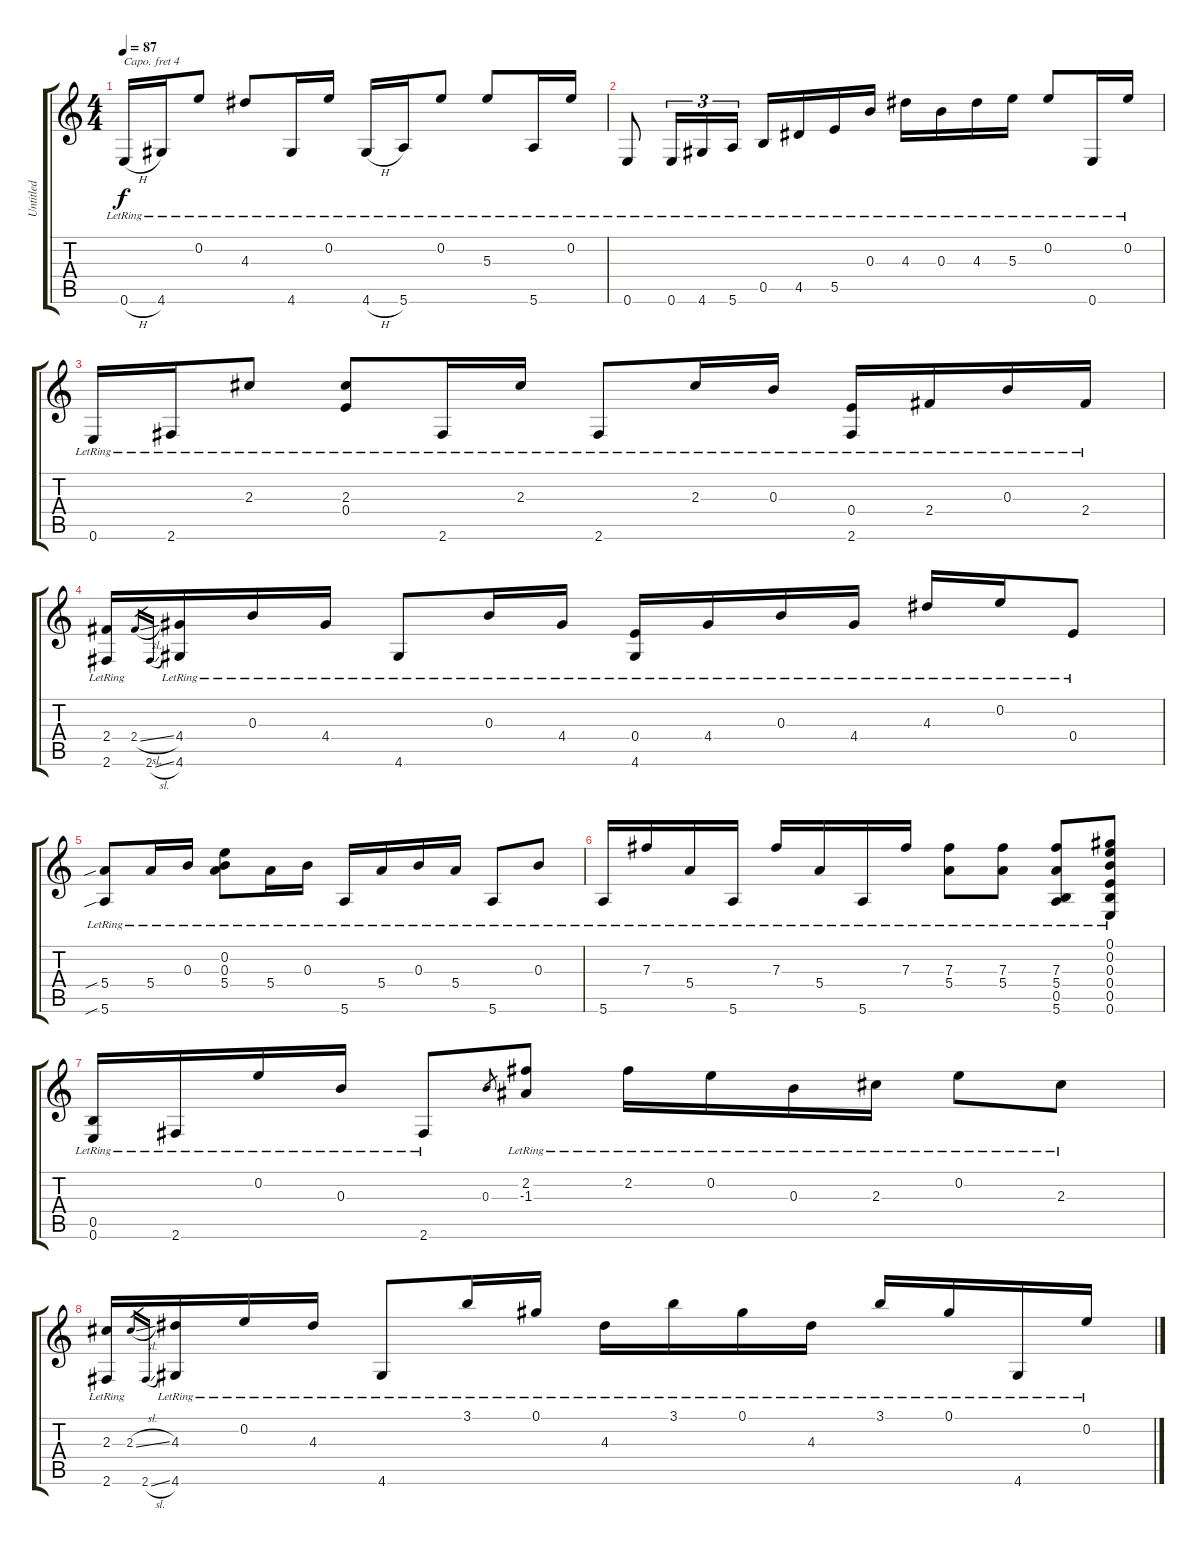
\track ("Untitled" "Untitled") {instrument acousticguitarsteel}
\staff {score tabs}
\capo 4
\tuning (E4 C4 G3 C3 G2 C2) {hide}
\ts (4 4)
\tempo 87
\clef g2
\ks c
0.6{h lr}.16{dy f} 4.6{lr}.16 0.2{lr}.8 4.3{lr}.8 4.6{lr}.16 0.2{lr}.16 4.6{h lr}.16 5.6{lr}.16 0.2{lr}.8 5.3{lr}.8 5.6{lr}.16 0.2{lr}.16 |
0.6{lr}.8 0.6{lr}.16{tu (3 2)} 4.6{lr}.16{tu (3 2)} 5.6{lr}.16{tu (3 2)} 0.5{lr}.16 4.5{lr}.16 5.5{lr}.16 0.3{lr}.16 4.3{lr}.16 0.3{lr}.16 4.3{lr}.16 5.3{lr}.16 0.2{lr}.8 0.6{lr}.16 0.2{lr}.16 |
0.6{lr}.16 2.6{lr}.16 2.3{lr}.8 (2.3{lr} 0.4{lr}).8 2.6{lr}.16 2.3{lr}.16 2.6{lr}.8 2.3{lr}.16 0.3{lr}.16 (0.4{lr} 2.6{lr}).16 2.4{lr}.16 0.3{lr}.16 2.4{lr}.16 |
(2.4{lr} 2.6{lr}).16 2.4{sl}.16{gr} 2.6{sl}.16{gr} (4.4{lr} 4.6{lr}).16 0.3{lr}.16 4.4{lr}.16 4.6{lr}.8 0.3{lr}.16 4.4{lr}.16 (0.4{lr} 4.6{lr}).16 4.4{lr}.16 0.3{lr}.16 4.4{lr}.16 4.3{lr}.16 0.2{lr}.16 0.4{lr}.8 |
(5.4{sib lr} 5.6{sib lr}).8 5.4{lr}.16 0.3{lr}.16 (0.2{lr} 0.3{lr} 5.4{lr}).8 5.4{lr}.16 0.3{lr}.16 5.6{lr}.16 5.4{lr}.16 0.3{lr}.16 5.4{lr}.16 5.6{lr}.8 0.3{lr}.8 |
5.6{lr}.16 7.3{lr}.16 5.4{lr}.16 5.6{lr}.16 7.3{lr}.16 5.4{lr}.16 5.6{lr}.16 7.3{lr}.16 (7.3{lr} 5.4{lr}).8 (7.3{lr} 5.4{lr}).8 (7.3{lr} 5.4{lr} 0.5{lr} 5.6{lr}).8 (0.1{lr} 0.2{lr} 0.3{lr} 0.4{lr} 0.5{lr} 0.6{lr}).8 |
(0.5{lr} 0.6{lr}).16 2.6{lr}.16 0.2{lr}.16 0.3{lr}.16 2.6{lr}.8 0.3.8{gr} (2.2{lr} -1.3).8 2.2{lr}.16 0.2{lr}.16 0.3{lr}.16 2.3{lr}.16 0.2{lr}.8 2.3{lr}.8 |
(2.3{lr} 2.6{lr}).16 2.3{sl}.16{gr} 2.6{sl}.16{gr} (4.3{lr} 4.6{lr}).16 0.2{lr}.16 4.3{lr}.16 4.6{lr}.8 3.1{lr}.16 0.1{lr}.16 4.3{lr}.16 3.1{lr}.16 0.1{lr}.16 4.3{lr}.16 3.1{lr}.16 0.1{lr}.16 4.6{lr}.16 0.2{lr}.16
